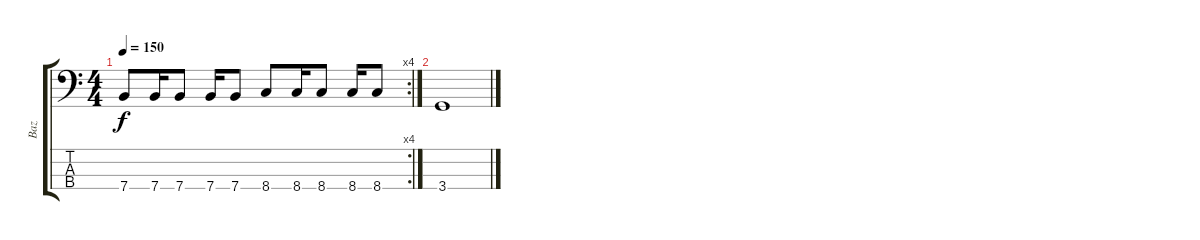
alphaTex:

\track ("Baz" "Baz") {instrument electricbassfinger}
\staff {score tabs}
\tuning (G2 D2 A1 E1) {hide}
\rc 4
\ts (4 4)
\tempo 150
\clef f4
\ks c
7.4.8{dy f} 7.4.16 7.4.8 7.4.16 7.4.8 8.4.8 8.4.16 8.4.8 8.4.16 8.4.8 |
3.4.1
